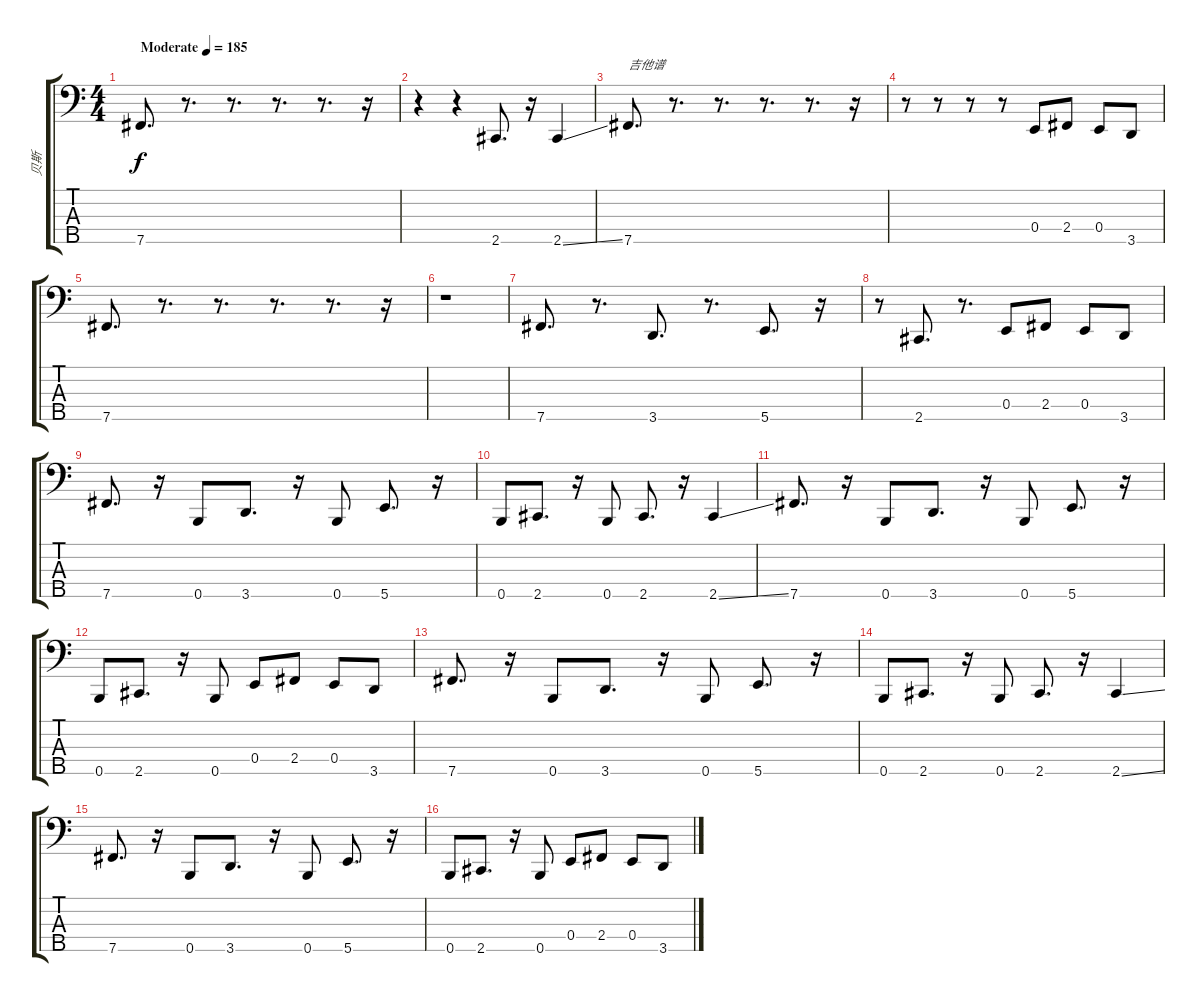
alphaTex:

\track ("贝斯" "贝斯") {instrument electricbasspick}
\staff {score tabs}
\tuning (G2 D2 A1 E1 B0) {hide}
\ts (4 4)
\tempo (185 "Moderate")
\clef f4
\ks c
7.5.8{d dy f instrument electricbasspick} r.8{d} r.8{d} r.8{d} r.8{d} r.16 |
r.4 r.4 2.5.8{d} r.16 2.5{ss}.4 |
7.5.8{d txt "吉他谱"} r.8{d} r.8{d} r.8{d} r.8{d} r.16 |
r.8 r.8 r.8 r.8 0.4.8 2.4.8 0.4.8 3.5.8 |
7.5.8{d} r.8{d} r.8{d} r.8{d} r.8{d} r.16 |
r.1 |
7.5.8{d} r.8{d} 3.5.8{d} r.8{d} 5.5.8{d} r.16 |
r.8 2.5.8{d} r.8{d} 0.4.8 2.4.8 0.4.8 3.5.8 |
7.5.8{d} r.16 0.5.8 3.5.8{d} r.16 0.5.8 5.5.8{d} r.16 |
0.5.8 2.5.8{d} r.16 0.5.8 2.5.8{d} r.16 2.5{ss}.4 |
7.5.8{d} r.16 0.5.8 3.5.8{d} r.16 0.5.8 5.5.8{d} r.16 |
0.5.8 2.5.8{d} r.16 0.5.8 0.4.8 2.4.8 0.4.8 3.5.8 |
7.5.8{d} r.16 0.5.8 3.5.8{d} r.16 0.5.8 5.5.8{d} r.16 |
0.5.8 2.5.8{d} r.16 0.5.8 2.5.8{d} r.16 2.5{ss}.4 |
7.5.8{d} r.16 0.5.8 3.5.8{d} r.16 0.5.8 5.5.8{d} r.16 |
0.5.8 2.5.8{d} r.16 0.5.8 0.4.8 2.4.8 0.4.8 3.5.8
